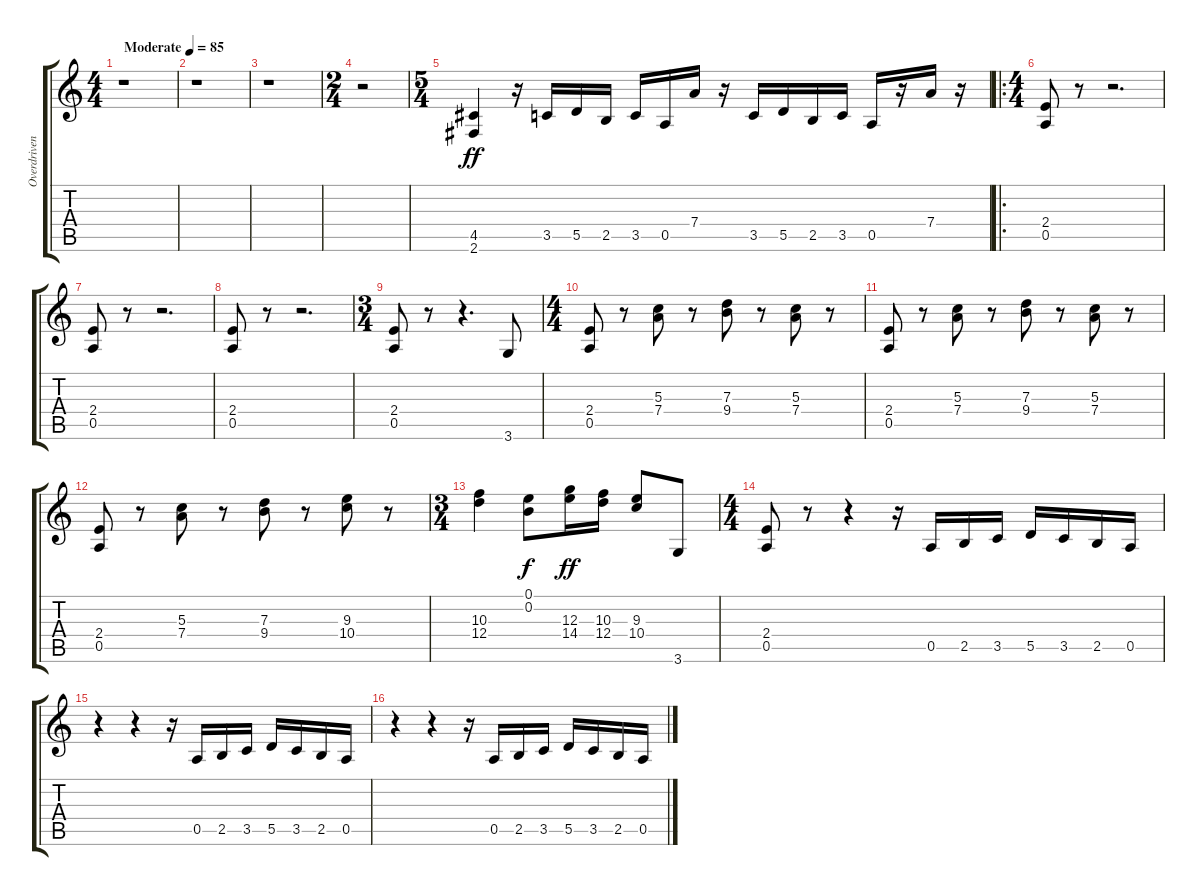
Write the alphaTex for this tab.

\track ("Overdriven Guitar" "Overdriven") {instrument distortionguitar}
\staff {score tabs}
\tuning (E4 B3 G3 D3 A2 E2) {hide}
\ts (4 4)
\tempo (85 "Moderate")
\clef g2
\ks c
r.1{dy ff instrument distortionguitar} |
r.1 |
r.1 |
\ts (2 4)
r.2 |
\ts (5 4)
(4.5 2.6).4 r.16 3.5.16 5.5.16 2.5.16 3.5.16 0.5.16 7.4.16 r.16 3.5.16 5.5.16 2.5.16 3.5.16 0.5.16 r.16 7.4.16 r.16 |
\ro
\ts (4 4)
(2.4 0.5).8 r.8 r.2{d} |
(2.4 0.5).8 r.8 r.2{d} |
(2.4 0.5).8 r.8 r.2{d} |
\ts (3 4)
(2.4 0.5).8 r.8 r.4{d} 3.6.8 |
\ts (4 4)
(2.4 0.5).8 r.8 (5.3 7.4).8 r.8 (7.3 9.4).8 r.8 (5.3 7.4).8 r.8 |
(2.4 0.5).8 r.8 (5.3 7.4).8 r.8 (7.3 9.4).8 r.8 (5.3 7.4).8 r.8 |
(2.4 0.5).8 r.8 (5.3 7.4).8 r.8 (7.3 9.4).8 r.8 (9.3 10.4).8 r.8 |
\ts (3 4)
(10.3 12.4).4 (0.1 0.2).8{dy f} (12.3 14.4).16{dy ff} (10.3 12.4).16 (9.3 10.4).8 3.6.8 |
\ts (4 4)
(2.4 0.5).8 r.8 r.4 r.16 0.5.16 2.5.16 3.5.16 5.5.16 3.5.16 2.5.16 0.5.16 |
r.4 r.4 r.16 0.5.16 2.5.16 3.5.16 5.5.16 3.5.16 2.5.16 0.5.16 |
r.4 r.4 r.16 0.5.16 2.5.16 3.5.16 5.5.16 3.5.16 2.5.16 0.5.16
